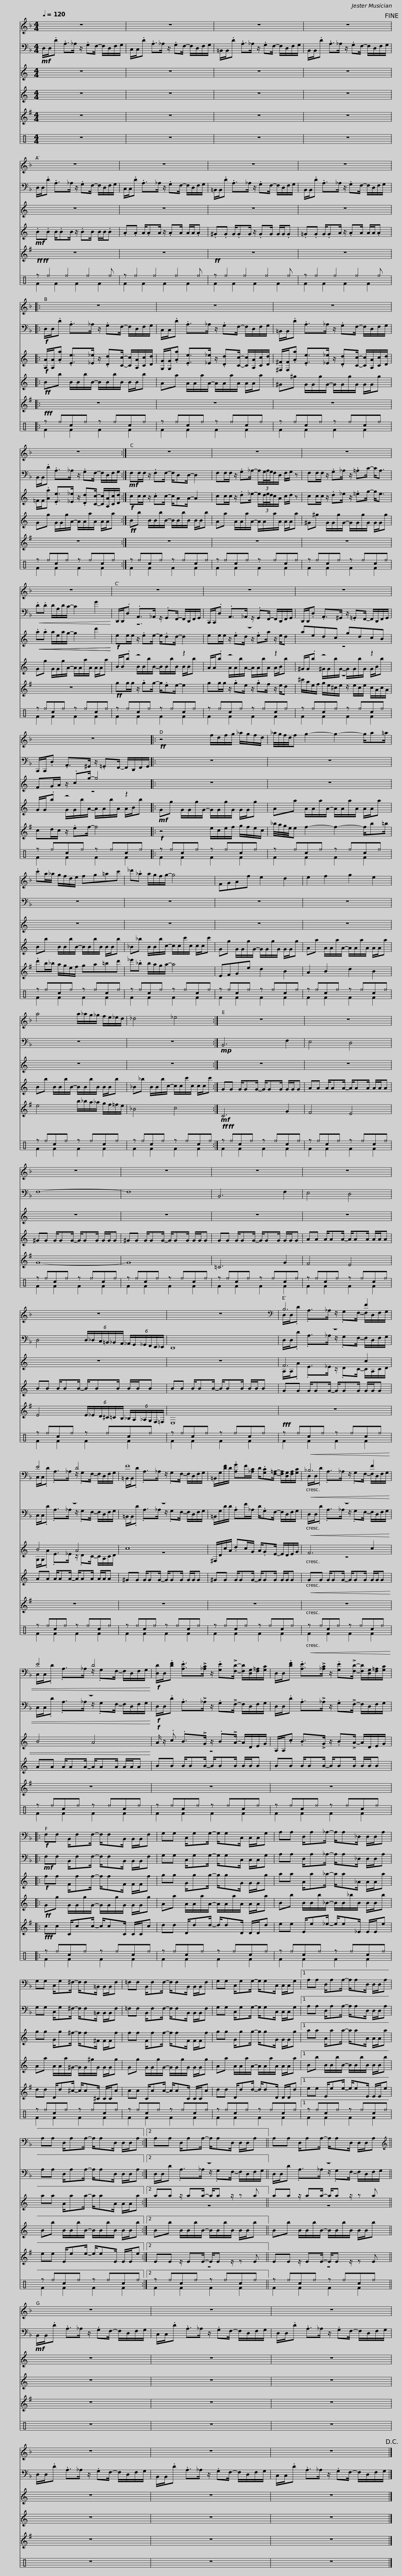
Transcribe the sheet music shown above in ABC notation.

X:1
%%score ( 1 2 ) ( 3 4 ) ( 5 6 ) ( 7 8 ) ( 9 10 ) ( 11 12 )
L:1/8
Q:1/4=120
M:4/4
I:linebreak $
K:F
V:1 treble
V:2 treble
V:3 bass
V:4 bass
V:5 treble transpose=5
V:6 treble transpose="5 "
V:7 treble transpose=-21
V:8 treble transpose="-21 "
V:9 treble transpose=-2
V:10 treble transpose="-2 "
V:11 perc
K:none
V:12 perc
K:none
V:1
 z8 | z8 |$ z8 | z8!fine! |$ z8 | %5
 z8 |$ z8 | z8 |:$ z8 | z8 |$ %10
 z8 | z8 :|$ z8 | z8 |$ z8 | %15
 z8 |$ z8 | z8 |$ z8 | z8 |:$ %20
!ff! z4 f/d/f/g/ _a/g/f/d/ | _a/4g/4f/4d/4f g2- g2- g/a=a/ |$ .c'a/_a/ g/f/d/e/ fg=ac' | _d'._a a/g/f/g/- g4 |$ FGAf e2 d2 | %25
 e2 f2 g2 e2 |$ a4 a/_a/g/_g/ f/e/_e/d/ | _d4 _e4 :|$ z8 | z8 |$ %30
 z8 | z8 |$ z8 | z8 |$ z8 | %35
 z8 |$[K:bass] B,6 F2 | E4 D4 |$ F8 | =B,,/G,/[DF]/D/ .[A,G]F/[_A,C]/ D/.[G,C][F,=A,]/- [F,A,]/[D,G,]/[F,A,]/[G,C]/ |$ %40
!<(! _B,6 F2 | E4 D4!<)! |$!f! [D,D]/D,/.[DF] .[A,E]>!>![_A,C] z/ .[G,E]!>![F,D]/- [F,D]/[D,G,]/[F,=A,]/[G,C]/ | D,/D,/.[DF] .[A,E]>!>![_A,C] z/ .[G,E]!>![F,D]/- [F,D]/[D,G,]/[F,=A,]/[G,C]/ |:$!f! F,F, B,,/F,F,/- F,/F,B,,/ B,,/B,,/F, | %45
 G,G, C,/G,G,/- G,/G,C,/ C,/C,/G, |$ A,A, D,/A,_A,/- A,/A,_D,/ D,/D,/A, | G,G, C,/G,^F,/- F,/F,=B,,/ B,,/B,,/F, |$ =F,F, B,,/F,F,/- F,/F,B,,/ B,,/B,,/F, | G,G, C,/G,G,/- G,/G,C,/ C,/C,/G, |1$ %50
 A,A, D,/A,A,/- A,/A,D,/ D,/D,/A, | A,A, D,/A,A,/- A,/A,D,/ D,/D,/A, :|2$ A,A, D,/A,A,/- A,/A,D,/ D,/D,/A, || A,A, D,/A,A,/- A,/A,D,/ D,/D,/A, ||$[K:treble] z8 | %55
 z8 | z8 |$ z8 | z8 | z8!D.C.! |] %60
V:2
 x8 | x8 |$ x8 | x8 |$ x8 | %5
 x8 |$ x8 | x8 |:$ x8 | x8 |$ %10
 x8 | x8 :|$ x8 | x8 |$ x8 | %15
 x8 |$ x8 | x8 |$ x8 | x8 |:$ %20
 x8 | x8 |$ x8 | x8 |$ x8 | %25
 x8 |$ x8 | x8 :|$ x8 | x8 |$ %30
 x8 | x8 |$ x8 | x8 |$ x8 | %35
 x8 |$[K:bass] D,/D,/.D .A,>_A, z/ .G,F,/- F,/D,/F,/G,/ | C,/C,/.D .A,>_A, z/ .G,F,/- F,/D,/F,/G,/ |$ =B,,/B,,/.D .A,>_A, z/ .G,F,/- F,/D,/F,/G,/ | x8 |$ %40
 D,/D,/.D .A,>_A, z/ .G,F,/- F,/D,/F,/G,/ | C,/C,/.D .A,>_A, z/ .G,F,/- F,/D,/F,/G,/ |$ x8 | x8 |:$ x8 | %45
 x8 |$ x8 | x8 |$ x8 | x8 |1$ %50
 x8 | x8 :|2$ x8 || x8 ||$[K:treble] x8 | %55
 x8 | x8 |$ x8 | x8 | x8 |] %60
V:3
!mf! D,/D,/.D .A,>_A, z/ .G,F,/- F,/D,/F,/G,/ | C,/C,/.D .A,>_A, z/ .G,F,/- F,/D,/F,/G,/ |$ =B,,/B,,/.D .A,>_A, z/ .G,F,/- F,/D,/F,/G,/ | B,,/B,,/.D .A,>_A, z/ .G,F,/- F,/D,/F,/G,/ |$ D,/D,/.D .A,>_A, z/ .G,F,/- F,/D,/F,/G,/ | %5
 C,/C,/.D .A,>_A, z/ .G,F,/- F,/D,/F,/G,/ |$ =B,,/B,,/.D .A,>_A, z/ .G,F,/- F,/D,/F,/G,/ | B,,/B,,/.D .A,>_A, z/ .G,F,/- F,/D,/F,/G,/ |:$!f! D,/D,/.D .A,>_A, z/ .G,F,/- F,/D,/F,/G,/ | C,/C,/.D .A,>_A, z/ .G,F,/- F,/D,/F,/G,/ |$ %10
 =B,,/B,,/.D .A,>_A, z/ .G,F,/- F,/D,/F,/G,/ | B,,/B,,/.D .A,>_A, z/ .G,F,/- F,/D,/F,/G,/ :|$!mf! F,F,/F,/ z/ .F,F,/- F,/D,D,/- D,2 | F,F,/F,/ z/ .G,_A,/- A,/(3G,/4A,/4G,/4F,/D,/ F,/G,/ z |$ F,F,/F,/ z/ .G,_A,/ z/ .=A,C/- C<A, | %15
!<(! .D.D D/A,/D/C/- C2 G2!<)! |$ D,,/D,,/.D, .A,,>_A,, z/ .G,,F,,/- F,,/D,,/F,,/G,,/ | C,,/C,,/.D, .A,,>_A,, z/ .G,,F,,/- F,,/D,,/F,,/G,,/ |$ D,,/D,,/.D, .A,,>^G,, z/ .=G,,F,,/- F,,/D,,/F,,/G,,/ | C,,/C,,/.D, .A,,>^G,, z/ .=G,,F,,/- F,,/D,,/F,,/G,,/ |:$ %20
 z8 | z8 |$ z8 | z8 |$ z8 | %25
 z8 |$ z8 | z8 :|$!mp! B,,6 F,2 | E,4 D,4 |$ %30
 F,8- | F,8 |$ B,,6 F,2 | E,4 D,4 |$ D,4 (6:4:6D,/_D,/C,/=B,,/_B,,/A,,/ (6:4:6_A,,/G,,/_G,,/F,,/E,,/_E,,/ | %35
 D,,8 |$ z8 | z8 |$ z8 | =B,,/G,/D/D/ .A,F/_A,/ D/.G,F,/- F,/D,/F,/G,/ |$ %40
!<(! z8 | z8!<)! |$!f! D,/D,/.D .A,>!>!_A, z/ .G,!>!F,/- F,/D,/F,/G,/ | D,/D,/.D .A,>!>!_A, z/ .G,!>!F,/- F,/D,/F,/G,/ |:$!mf! F,F, B,,/F,F,/- F,/F,B,,/ B,,/B,,/F, | %45
 G,G, C,/G,G,/- G,/G,C,/ C,/C,/G, |$ A,A, D,/A,_A,/- A,/A,_D,/ D,/D,/A, | G,G, C,/G,^F,/- F,/F,=B,,/ B,,/B,,/F, |$ =F,F, B,,/F,F,/- F,/F,B,,/ B,,/B,,/F, | G,G, C,/G,G,/- G,/G,C,/ C,/C,/G, |1$ %50
 A,A, D,/A,A,/- A,/A,D,/ D,/D,/A, | A,A, D,/A,A,/- A,/A,D,/ D,/D,/A, :|2$ z8 || z8 ||$!mf! B,,/B,,/.D .A,>_A, z/ .G,F,/- F,/D,/F,/G,/ | %55
 C,/C,/.D .A,>_A, z/ .G,F,/- F,/D,/F,/G,/ | D,/D,/.D .A,>_A, z/ .G,F,/- F,/D,/F,/G,/ |$ D,/D,/.D .A,>_A, z/ .G,F,/- F,/D,/F,/G,/ | B,,/B,,/.D .A,>_A, z/ .G,F,/- F,/D,/F,/G,/ | C,/C,/.D .A,>_A, z/ .G,F,/- F,/D,/F,/G,/ |] %60
V:4
 x8 | x8 |$ x8 | x8 |$ x8 | %5
 x8 |$ x8 | x8 |:$ x8 | x8 |$ %10
 x8 | x8 :|$ x8 | x8 |$ x8 | %15
 x8 |$ x2 z6 | z8 |$ x8 | x8 |:$ %20
 z8 | x8 |$ x8 | x8 |$ x8 | %25
 x8 |$ x8 | x8 :|$ x8 | x8 |$ %30
 x8 | x8 |$ x8 | x8 |$ x8 | %35
 x8 |$ D,/D,/.D .A,>_A, z/ .G,F,/- F,/D,/F,/G,/ | C,/C,/.D .A,>_A, z/ .G,F,/- F,/D,/F,/G,/ |$ =B,,/B,,/.D .A,>_A, z/ .G,F,/- F,/D,/F,/G,/ | x8 |$ %40
 D,/D,/.D .A,>_A, z/ .G,F,/- F,/D,/F,/G,/ | C,/C,/.D .A,>_A, z/ .G,F,/- F,/D,/F,/G,/ |$ x8 | x8 |:$ x8 | %45
 x8 |$ x8 | x8 |$ x8 | x8 |1$ %50
 x8 | x8 :|2$ D,/D,/D .A,>_A, z/ .G,F,/- F,/D,/F,/G,/ || D,/D,/D .A,>_A, z/ .G,F,/- F,/D,/F,/G,/ ||$ x8 | %55
 x8 | x8 |$ x8 | x8 | x8 |] %60
V:5
[K:C] z8 | z8 |$ z8 | z8 |$ z8 | %5
 z8 |$ z8 | z8 |:$!f! [A,A]/[A,A]/.[Aa] .[Ee]>[_E_e] z/ .[Dd][Cc]/- [Cc]/[A,A]/[Cc]/[Dd]/ | [G,G]/[G,G]/.[Aa] .[Ee]>[_E_e] z/ .[Dd][Cc]/- [Cc]/[A,A]/[Cc]/[Dd]/ |$ %10
 [^F,^F]/[F,F]/.[Aa] .[Ee]>[_E_e] z/ .[Dd][Cc]/- [Cc]/[A,A]/[Cc]/[Dd]/ | =F/F/.[Aa] .[Ee]>[_E_e] z/ .[Dd][Cc]/- [Cc]/[A,A]/[Cc]/[Dd]/ :|$!f! cc/c/ z/ .cc/- c/AA/- A2 | cc/c/ z/ .d_e/- e/(3d/4e/4d/4c/A/ c/d/ z |$ cc/c/ z/ .d_e/ z/ .=eg/- g<e | %15
!<(!!<(! .a.a a/e/a/g/- g2 d'2!<)!!<)! |$!f! ee/e/ z/ .ee/- e/.dd/- d2 | ee/e/ z/ .ed/ z/ .ea/ z/ e/d |$ aedc gdcB | FG/A/ z/ .cg/- g4 |:$ %20
 z8 | z8 |$ z8 | z8 |$ z8 | %25
 z8 |$ z8 | z8 :|$ z8 | z8 |$ %30
 z8 | z8 |$ z8 | z8 |$ z8 | %35
 z8 |$ F6 c2 | B4 A4 |$ c8 | ^F,/D/c/A/ .dc/G/ A/.GE/- E/D/E/G/ |$ %40
!<(! F6 c2 | B4 A4!<)! |$!f! A/ z/ .c .B>!>!G z/ .B!>!A/- A/D/E/G/ | A,/A,/.c .B>!>!G z/ .B!>!A/- A/D/E/G/ |:$!f! ff F/ff/- f/fF/ F/F/f | %45
 gg G/gg/- g/gG/ G/G/g |$ aa A/a_a/- a/a_A/ A/A/a | gg G/g^f/- f/f^F/ F/F/f |$ ff F/ff/- f/fF/ F/F/f | gg G/gg/- g/gG/ G/G/g |1$ %50
 aa A/aa/- a/aA/ A/A/a | aa A/aa/- a/aA/ A/A/a :|2$ aa z/ aa/- a/a z/ z a || aa z/ aa/- a/a z/ z a ||$ z8 | %55
 z8 | z8 |$ z8 | z8 | z8 |] %60
V:6
[K:C] x8 | x8 |$ x8 | x8 |$ x8 | %5
 x8 |$ x8 | x8 |:$ x8 | x8 |$ %10
 x8 | x8 :|$ x8 | x8 |$ x8 | %15
 x8 |$ x8 | x8 |$ z8 | z8 |:$ %20
 x8 | x8 |$ x8 | x8 |$ x8 | %25
 x8 |$ x8 | x8 :|$ x8 | x8 |$ %30
 x8 | x8 |$ x8 | x8 |$ x8 | %35
 x8 |$ A,/A,/.A .E>_E z/ .DC/- C/A,/C/D/ | G,/G,/.A .E>_E z/ .DC/- C/A,/C/D/ |$ z8 | x8 |$ %40
 z8 | x8 |$ z8 | x8 |:$ x8 | %45
 x8 |$ x8 | x8 |$ x8 | x8 |1$ %50
 x8 | x8 :|2$ z8 || z8 ||$ z8 | %55
 x8 | x8 |$ x8 | x8 | x8 |] %60
V:7
[K:C] z8 | z8 |$ z8 | z8 |$!mf! .B.B B/.BB/ z/ .BB/ B/B/.B | %5
 .A.A A/.AA/ z/ .AA/ A/A/.A |$ .^G.G G/.GG/ z/ .GG/ G/G/.G | .=G.G G/.GA/ z/ .AA/ A/A/.A |:$!ff! Bb B/B/b/B/- B/B/b/B/ B/B/b | Aa A/A/a/A/- A/A/a/A/ A/A/a |$ %10
 ^G^g G/G/g/G/- G/G/g/G/ G/G/g | Gg G/G/g/A/- A/A/a/A/ A/A/a :|$!ff! Bb B/B/b/B/- B/B/b/B/ B/B/b | Aa A/A/a/A/- A/A/a/A/ A/A/a |$ ^G^g G/G/g/G/- G/G/g/G/ G/G/g | %15
 Gg G/G/g/A/- A/A/a/A/ A/A/a |$ B/B/.b z4 z2 | A/A/.b z4 z2 |$ ^G/G/.b z4 z2 | G/G/.b z4 z2 |:$ %20
!mf! Gg G/G/g/G/- G/G/g/G/ G/G/g | Aa A/A/a/A/- A/A/a/A/ A/A/a |$ Bb B/B/b/B/- B/B/b/B/ B/B/b | _B_b B/B/b/c/- c/c/c'/c/ c/c/c' |$ Gg G/G/g/G/- G/G/g/G/ G/G/g | %25
 Aa A/A/a/A/- A/A/a/A/ A/A/a |$ Bb B/B/b/B/- B/B/b/B/ B/B/b | _B_b B/B/b/c/- c/c/c'/c/ c/c/c' :|$ GG G/GG/- G/GG/ G/G/G | AA A/AA/- A/AA/ A/A/A |$ %30
 ^GG G/GG/- G/GG/ G/G/G | ^GG G/GG/- G/GG/ G/G/G |$ GG G/GG/- G/GG/ G/G/G | AA A/AA/- A/AA/ A/A/A |$ BB B/BB/- B/BB/ B/B/B | %35
 BB B/BB/- B/BB/ B/B/B |$ GG G/GG/- G/GG/ G/G/G | AA A/AA/- A/AA/ A/A/A |$ ^GG G/GG/- G/GG/ G/G/G | ^GG G/GG/- G/GG/ G/G/G |$ %40
!<(! GG G/GG/- G/GG/ G/G/G!<)! | AA A/AA/- A/AA/ A/A/A |$ BB B/BB/- B/BB/ B/B/B | BB B/BB/- B/BB/ B/B/B |:$!ff! Gg G/G/g/G/- G/G/g/G/ G/G/g | %45
 Aa A/A/a/A/- A/A/a/A/ A/A/a |$ Bb B/B/b/_B/- B/B/_b/B/ B/B/b | Aa A/A/a/^G/- G/G/^g/G/ G/G/g |$ Gg G/G/g/G/- G/G/g/G/ G/G/g | Aa A/A/a/A/- A/A/a/A/ A/A/a |1$ %50
 Bb B/B/b/B/- B/B/b/B/ B/B/b | Bb B/B/b/B/- B/B/b/B/ B/B/b :|2$ Bb B/B/b/B/- B/B/b/B/ B/B/b || Bb B/B/b/B/- B/B/b/B/ B/B/b ||$ z8 | %55
 z8 | z8 |$ z8 | z8 | z8 |] %60
V:8
[K:C] x8 | x8 |$ x8 | x8 |$ x8 | %5
 x8 |$ x8 | x8 |:$ x8 | x8 |$ %10
 x8 | x8 :|$ x8 | x8 |$ x8 | %15
 x8 |$ x2 B/B/b/B/- B/B/b/B/ B/B/b | x2 A/A/b/A/- A/A/b/A/ A/B/b |$ x2 ^G/G/b/G/- G/G/b/G/ G/B/b | x2 G/G/b/A/- A/A/b/A/ A/B/b |:$ %20
 x8 | x8 |$ x8 | x8 |$ x8 | %25
 x8 |$ x8 | x8 :|$ x8 | x8 |$ %30
 x8 | x8 |$ x8 | x8 |$ x8 | %35
 x8 |$ x8 | x8 |$ x8 | x8 |$ %40
 x8 | x8 |$ x8 | x8 |:$ x8 | %45
 x8 |$ x8 | x8 |$ x8 | x8 |1$ %50
 x8 | x8 :|2$ x8 || x8 ||$ x8 | %55
 x8 | x8 |$ x8 | x8 | x8 |] %60
V:9
[K:G] z8 | z8 |$ z8 | z8 |$ z8 | %5
 z8 |$ z8 | z8 |:$ z8 | z8 |$ %10
 z8 | z8 :|$ z8 | z8 |$ z8 | %15
 z8 |$!ff! gg/g/ z/ .gg/- g/.ee/- e2 | gg/g/ z/ .ge/ z/ .gf/ z/ e/d |$ z8 | cd/c/ z/ .ef/- f4 |:$ %20
!f! z4 e/c/e/f/ g/f/e/c/ | _b/4a/4g/4e/4e f2- f2- f/b=b/ |$ .d'b/_b/ a/g/e/f/ ga=bd' | _e'._b b/a/g/a/- a4 |$ EFGe d2 B2 | %25
 A2 B2 d2 B2 |$ e4 b/_b/a/_a/ g/f/=f/e/ | _B4 c4 :|$!mf! C6 G2 | F4 E4 |$ %30
 G8- | G8 |$ =C6 G2 | F4 E4 |$ E4 (6:4:6E/_E/D/^C/=C/B,/ (6:4:6_B,/A,/_A,/G,/F,/=F,/ | %35
 E,8 |$ z8 | z8 |$ z8 | z8 |$ %40
 z8 | z8 |$ z8 | z8 |:$!fff! cc C/cc/- c/cC/ C/C/c | %45
 dd D/dd/- d/dD/ D/D/d |$ ee E/e_e/- e/e_E/ E/E/e | dd D/d^c/- c/c^C/ C/C/c |$ cc C/cc/- c/cC/ C/C/c | dd D/dd/- d/dD/ D/D/d |1$ %50
 ee E/ee/- e/eE/ E/E/e | ee E/ee/- e/eE/ E/E/e :|2$ EE z/ EE/- E/E z/ z E || EE z/ EE/- E/E z/ z E ||$ z8 | %55
 z8 | z8 |$ z8 | z8 | z8 |] %60
V:10
[K:G] x8 | x8 |$ x8 | x8 |$ x8 | %5
 x8 |$ x8 | x8 |:$ x8 | x8 |$ %10
 x8 | x8 :|$ x8 | x8 |$ x8 | %15
 x8 |$ x8 | x8 |$ ^c'/a/e/f/ g/e/^c/e/ z/ e/c/e/ c/A/c/A/ | x8 |:$ %20
 x8 | x8 |$ x8 | x8 |$ x8 | %25
 x8 |$ x8 | x8 :|$ x8 | x8 |$ %30
 x8 | x8 |$ x8 | x8 |$ x8 | %35
 x8 |$ x8 | x8 |$ x8 | x8 |$ %40
 x8 | x8 |$ x8 | x8 |:$ x8 | %45
 x8 |$ x8 | x8 |$ x8 | x8 |1$ %50
 x8 | x8 :|2$ z8 || z8 ||$ x8 | %55
 x8 | x8 |$ x8 | x8 | x8 |] %60
V:11
[K:C] z8 | z8 |$ z8 | z8 |$!ff!!ff! z ^f2 ^f2 ^f2 ^f | %5
 z ^f2 ^f2 ^f2 ^f |$!ff! z ^f2 ^f2 ^f2 ^f | z ^f2 ^f2 ^f2 ^f |:$!fff! z ^fc^f z ^fc^f | z ^fc^f z ^fc^f |$ %10
 z ^fc^f z ^fc^f | z ^fc^f z ^fc^f :|$ z ^fc^f z ^fc^f | z ^fc^f z ^fc^f |$ z ^fc^f z ^fc^f | %15
 z ^fc^f z ^fc^f |$ z ^fc^f z ^fc^f | z ^fc^f z ^fc^f |$ z ^fc^f z ^fc^f | z ^fc^f z ^fc^f |:$ %20
 z ^fc^f z ^fc^f | z ^fc^f z ^fc^f |$ z ^fc^f z ^fc^f | z ^fc^f z ^fc^f |$ z ^fc^f z ^fc^f | %25
 z ^fc^f z ^fc^f |$ z ^fc^f z ^fc^f | z ^fc^f z ^fc^f :|$!ff!!ff! z ^fc^f z ^fc^f | z ^fc^f z ^fc^f |$ %30
 z ^fc^f z ^fc^f | z ^fc^f z ^fc^f |$ z ^fc^f z ^fc^f | z ^fc^f z ^fc^f |$ z ^fc^f z ^fc^f | %35
 z ^fc^f z ^fc^f |$!fff! z ^fc^f z ^fc^f | z ^fc^f z ^fc^f |$ z ^fc^f z ^fc^f | z ^fc^f z ^fc^f |$ %40
!<(! z ^fc^f z ^fc^f!<)! | z ^fc^f z ^fc^f |$ z ^fc^f z ^fc^f | z ^fc^f z ^fc^f |:$ z ^fc^f z ^fc^f | %45
 z ^fc^f z ^fc^f |$ z ^fc^f z ^fc^f | z ^fc^f z ^fc^f |$ z ^fc^f z ^fc^f | z ^fc^f z ^fc^f |1$ %50
 z ^fc^f z ^fc^f | z ^fc^f z ^fc^f :|2$ z ^fc^f z ^fc^f || z ^fc^f z ^fc^f ||$ z8 | %55
 z8 | z8 |$ z8 | z8 | z8 |] %60
V:12
[K:C] x8 | x8 |$ x8 | x8 |$ F2 F2 F2 F2 | %5
 F2 F2 F2 F2 |$ F2 F2 F2 F2 | F2 F2 F2 F2 |:$ F2 F2 F2 F2 | F2 F2 F2 F2 |$ %10
 F2 F2 F2 F2 | F2 F2 F2 F2 :|$ F2 F2 F2 F2 | F2 F2 F2 F2 |$ F2 F2 F2 F2 | %15
 F2 F2 F2 F2 |$ F2 F2 F2 F2 | F2 F2 F2 F2 |$ F2 F2 F2 F2 | F2 F2 F2 F2 |:$ %20
 F2 F2 F2 F2 | F2 F2 F2 F2 |$ F2 F2 F2 F2 | F2 F2 F2 F2 |$ F2 F2 F2 F2 | %25
 F2 F2 F2 F2 |$ F2 F2 F2 F2 | F2 F2 F2 F2 :|$ F2 F2 F2 F2 | F2 F2 F2 F2 |$ %30
 F2 F2 F2 F2 | F2 F2 F2 F2 |$ F2 F2 F2 F2 | F2 F2 F2 F2 |$ F2 F2 F2 F2 | %35
 F2 F2 F2 F2 |$ F2 F2 F2 F2 | F2 F2 F2 F2 |$ F2 F2 F2 F2 | F2 F2 F2 F2 |$ %40
 F2 F2 F2 F2 | F2 F2 F2 F2 |$ F2 F2 F2 F2 | F2 F2 F2 F2 |:$ F2 F2 F2 F2 | %45
 F2 F2 F2 F2 |$ F2 F2 F2 F2 | F2 F2 F2 F2 |$ F2 F2 F2 F2 | F2 F2 F2 F2 |1$ %50
 F2 F2 F2 F2 | F2 F2 F2 F2 :|2$ F2 F2 F2 F2 || F2 F2 F2 F2 ||$ x8 | %55
 x8 | x8 |$ x8 | x8 | x8 |] %60
